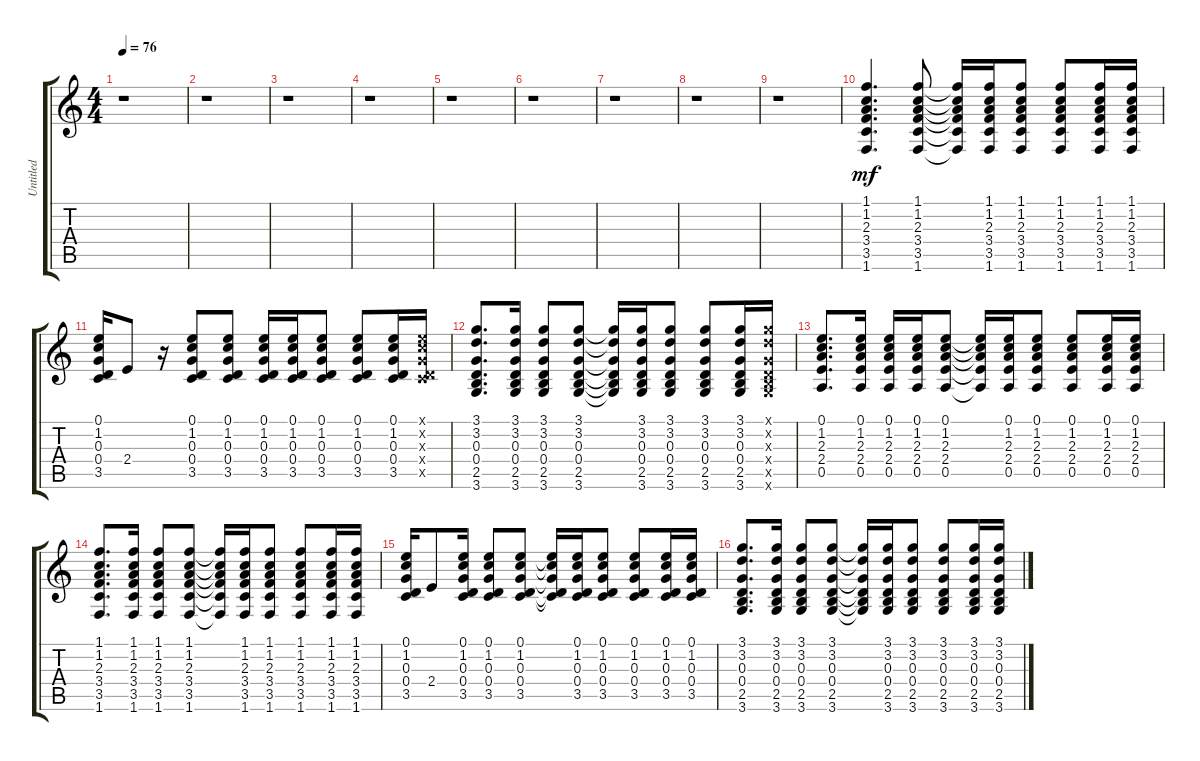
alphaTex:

\track ("Untitled" "Untitled") {instrument acousticguitarsteel}
\staff {score tabs}
\tuning (E4 B3 G3 D3 A2 E2) {hide}
\ts (4 4)
\tempo 76
\clef g2
\ks c
r.1{dy mf instrument acousticguitarsteel} |
r.1 |
r.1 |
r.1 |
r.1 |
r.1 |
r.1 |
r.1 |
r.1 |
(1.1 1.2 2.3 3.4 3.5 1.6).4{d} (1.1 1.2 2.3 3.4 3.5 1.6).8 (1.1{t} 1.2{t} 2.3{t} 3.4{t} 3.5{t} 1.6{t}).16 (1.1 1.2 2.3 3.4 3.5 1.6).16 (1.1 1.2 2.3 3.4 3.5 1.6).8 (1.1 1.2 2.3 3.4 3.5 1.6).8 (1.1 1.2 2.3 3.4 3.5 1.6).16 (1.1 1.2 2.3 3.4 3.5 1.6).16 |
(0.1 1.2 0.3 0.4 3.5).16 2.4.8 r.16 (0.1 1.2 0.3 0.4 3.5).8 (0.1 1.2 0.3 0.4 3.5).8 (0.1 1.2 0.3 0.4 3.5).16 (0.1 1.2 0.3 0.4 3.5).16 (0.1 1.2 0.3 0.4 3.5).8 (0.1 1.2 0.3 0.4 3.5).8 (0.1 1.2 0.3 0.4 3.5).16 (0.1{x} 1.2{x} 0.3{x} 0.4{x} 3.5{x}).16 |
(3.1 3.2 0.3 0.4 2.5 3.6).8{d} (3.1 3.2 0.3 0.4 2.5 3.6).16 (3.1 3.2 0.3 0.4 2.5 3.6).8 (3.1 3.2 0.3 0.4 2.5 3.6).8 (3.1{t} 3.2{t} 0.3{t} 0.4{t} 2.5{t} 3.6{t}).16 (3.1 3.2 0.3 0.4 2.5 3.6).16 (3.1 3.2 0.3 0.4 2.5 3.6).8 (3.1 3.2 0.3 0.4 2.5 3.6).8 (3.1 3.2 0.3 0.4 2.5 3.6).16 (3.1{x} 3.2{x} 0.3{x} 0.4{x} 2.5{x} 3.6{x}).16 |
(0.1 1.2 2.3 2.4 0.5).8{d} (0.1 1.2 2.3 2.4 0.5).16 (0.1 1.2 2.3 2.4 0.5).16 (0.1 1.2 2.3 2.4 0.5).16 (0.1 1.2 2.3 2.4 0.5).8 (0.1{t} 1.2{t} 2.3{t} 2.4{t} 0.5{t}).16 (0.1 1.2 2.3 2.4 0.5).16 (0.1 1.2 2.3 2.4 0.5).8 (0.1 1.2 2.3 2.4 0.5).8 (0.1 1.2 2.3 2.4 0.5).16 (0.1 1.2 2.3 2.4 0.5).16 |
(1.1 1.2 2.3 3.4 3.5 1.6).8{d} (1.1 1.2 2.3 3.4 3.5 1.6).16 (1.1 1.2 2.3 3.4 3.5 1.6).8 (1.1 1.2 2.3 3.4 3.5 1.6).8 (1.1{t} 1.2{t} 2.3{t} 3.4{t} 3.5{t} 1.6{t}).16 (1.1 1.2 2.3 3.4 3.5 1.6).16 (1.1 1.2 2.3 3.4 3.5 1.6).8 (1.1 1.2 2.3 3.4 3.5 1.6).8 (1.1 1.2 2.3 3.4 3.5 1.6).16 (1.1 1.2 2.3 3.4 3.5 1.6).16 |
(0.1 1.2 0.3 0.4 3.5).16 2.4.8 (0.1 1.2 0.3 0.4 3.5).16 (0.1 1.2 0.3 0.4 3.5).8 (0.1 1.2 0.3 0.4 3.5).8 (0.1{t} 1.2{t} 0.3{t} 0.4{t} 3.5{t}).16 (0.1 1.2 0.3 0.4 3.5).16 (0.1 1.2 0.3 0.4 3.5).8 (0.1 1.2 0.3 0.4 3.5).8 (0.1 1.2 0.3 0.4 3.5).16 (0.1 1.2 0.3 0.4 3.5).16 |
(3.1 3.2 0.3 0.4 2.5 3.6).8{d} (3.1 3.2 0.3 0.4 2.5 3.6).16 (3.1 3.2 0.3 0.4 2.5 3.6).8 (3.1 3.2 0.3 0.4 2.5 3.6).8 (3.1{t} 3.2{t} 0.3{t} 0.4{t} 2.5{t} 3.6{t}).16 (3.1 3.2 0.3 0.4 2.5 3.6).16 (3.1 3.2 0.3 0.4 2.5 3.6).8 (3.1 3.2 0.3 0.4 2.5 3.6).8 (3.1 3.2 0.3 0.4 2.5 3.6).16 (3.1 3.2 0.3 0.4 2.5 3.6).16
